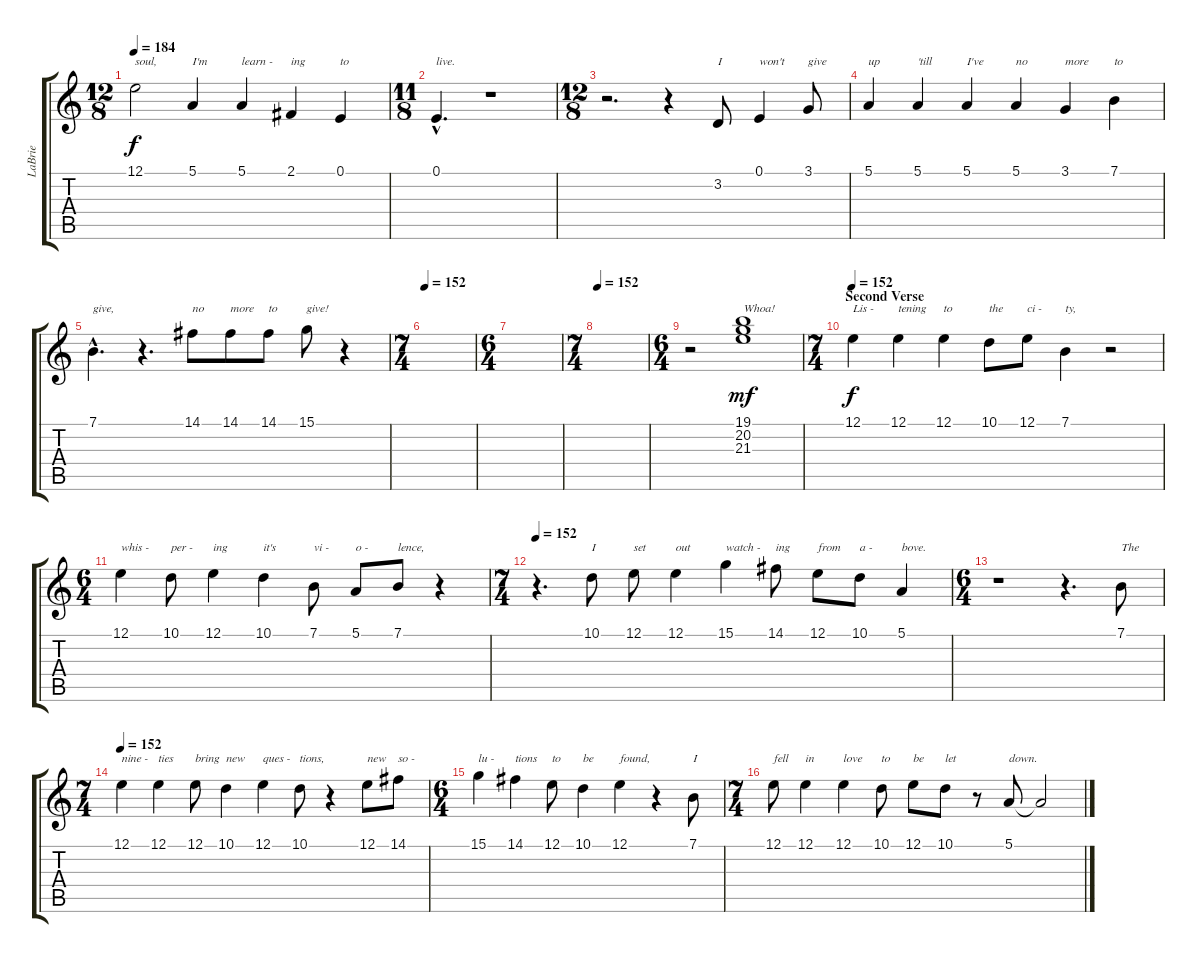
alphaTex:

\track ("LaBrie" "LaBrie") {instrument voiceoohs}
\staff {score tabs}
\tuning (E4 B3 G3 D3 A2 E2) {hide}
\ts (12 8)
\tempo 184
\clef g2
\ks c
12.1.2{txt "soul," dy f} 5.1.4{txt "I'm"} 5.1.4{txt "learn -"} 2.1.4{txt "ing"} 0.1.4{txt "to"} |
\ts (11 8)
0.1{hac}.4{d txt "live."} r.1 |
\ts (12 8)
r.2{d} r.4 3.2.8{txt "I"} 0.1.4{txt "won't"} 3.1.8{txt "give"} |
5.1.4{txt "up"} 5.1.4{txt "'till"} 5.1.4{txt "I've"} 5.1.4{txt "no"} 3.1.4{txt "more"} 7.1.4{txt "to"} |
7.1{hac}.4{d txt "give,"} r.4{d} 14.1.8{txt "no"} 14.1.8{txt "more"} 14.1.8{txt "to"} 15.1.8{txt "give!"} r.4 |
\ts (7 4)
\tempo 152
|
\ts (6 4)
|
\ts (7 4)
\tempo 152
|
\ts (6 4)
r.2 (19.1 20.2 21.3).1{txt "Whoa!" dy mf} |
\ts (7 4)
\section ("" "Second Verse")
\tempo 152
12.1.4{txt "Lis -" dy f} 12.1.4{txt "tening"} 12.1.4{txt "to"} 10.1.8{txt "the"} 12.1.8{txt "ci -"} 7.1.4{txt "ty,"} r.2 |
\ts (6 4)
12.1.4{txt "whis -"} 10.1.8{txt "per -"} 12.1.4{txt "ing"} 10.1.4{txt "it's"} 7.1.8{txt "vi -"} 5.1.8{txt "o -"} 7.1.8{txt "lence,"} r.4 |
\ts (7 4)
\tempo 152
r.4{d} 10.1.8{txt "I"} 12.1.8{txt "set"} 12.1.4{txt "out"} 15.1.4{txt "watch -"} 14.1.8{txt "ing"} 12.1.8{txt "from"} 10.1.8{txt "a -"} 5.1.4{txt "bove."} |
\ts (6 4)
r.1 r.4{d} 7.1.8{txt "The"} |
\ts (7 4)
\tempo 152
12.1.4{txt "nine -"} 12.1.4{txt "ties"} 12.1.8{txt "bring"} 10.1.4{txt "new"} 12.1.4{txt "ques -"} 10.1.8{txt "tions,"} r.4 12.1.8{txt "new"} 14.1.8{txt "so -"} |
\ts (6 4)
15.1.4{txt "lu -"} 14.1.4{txt "tions"} 12.1.8{txt "to"} 10.1.4{txt "be"} 12.1.4{txt "found,"} r.4 7.1.8{txt "I"} |
\ts (7 4)
12.1.8{txt "fell"} 12.1.4{txt "in"} 12.1.4{txt "love"} 10.1.8{txt "to"} 12.1.8{txt "be"} 10.1.8{txt "let"} r.8 5.1.8{txt "down."} 5.1{t}.2
